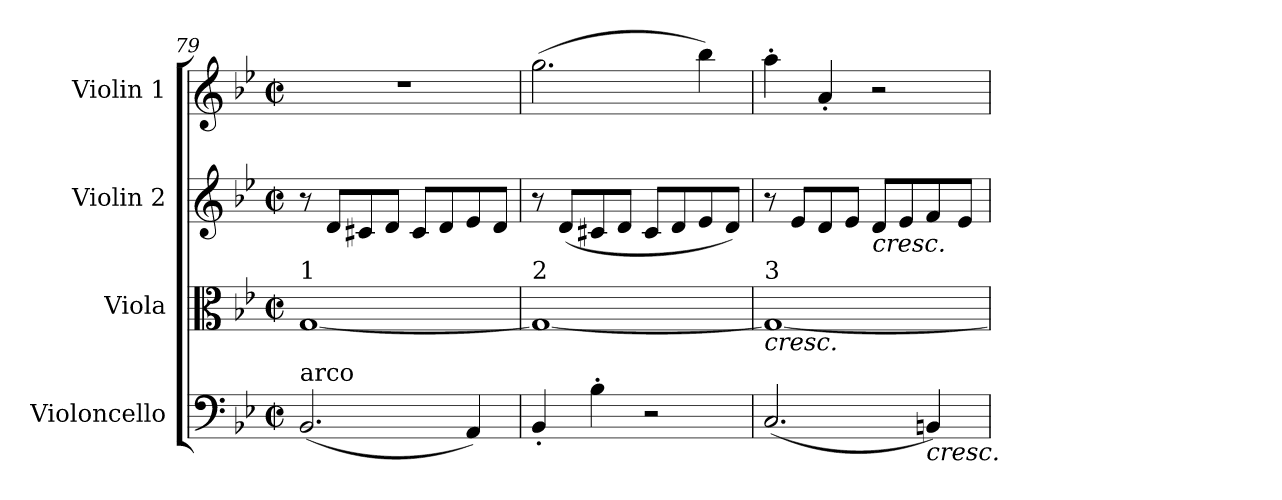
**kern	**kern	**kern	**kern
*part4	*part3	*part2	*part1
*staff4	*staff3	*staff2	*staff1
*I"Violoncello	*I"Viola	*I"Violin 2	*I"Violin 1
*I'Vc	*I'Vla	*I'Vln	*I'Vln
*clefF4	*clefC3	*clefG2	*clefG2
*k[b-e-]	*k[b-e-]	*k[b-e-]	*k[b-e-]
*M2/2	*M2/2	*M2/2	*M2/2
*met(c|)	*met(c|)	*met(c|)	*met(c|)
=79	=79	=79	=79
!	!LO:TX:a:t=1	!	!
!LO:TX:a:t=arco	!	!	!
(2.BB-/	[<1G	8r	1r
.	.	8d/L	.
.	.	8c#X/	.
.	.	8d/J	.
.	.	8c#/L	.
.	.	8d/	.
4AA/)	.	8e-/	.
.	.	8d/J	.
=80	=80	=80	=80
*	*^	*	*
!	!LO:TX:a:t=2	!	!	!
4BB-'/	1G_	2ryy	8r	(2.gg\
.	.	.	(<8d/L	.
4B-'\	.	.	8c#X/	.
.	.	.	8d/J	.
2r	.	2ryy	8c#/L	.
.	.	.	8d/	.
.	.	.	8e-/	4bb-\)
.	.	.	8d/J)	.
*	*v	*v	*	*
!!LO:LB:g=z
=81	=81	=81	=81
!	!LO:TX:a:t=3	!	!
!	!LO:TX:b:i:t=cresc.	!	!
(2.C/	1G_	8r	4aa'\
.	.	8e-/L	.
.	.	8d/	4a'/
.	.	8e-/J	.
!	!	!LO:TX:b:i:t=cresc.	!
.	.	8d/L	2r
.	.	8e-/	.
!LO:TX:b:i:t=cresc.	!	!	!
4BBn/)	.	8f/	.
.	.	8e-/J	.
=	=	=	=
*-	*-	*-	*-
